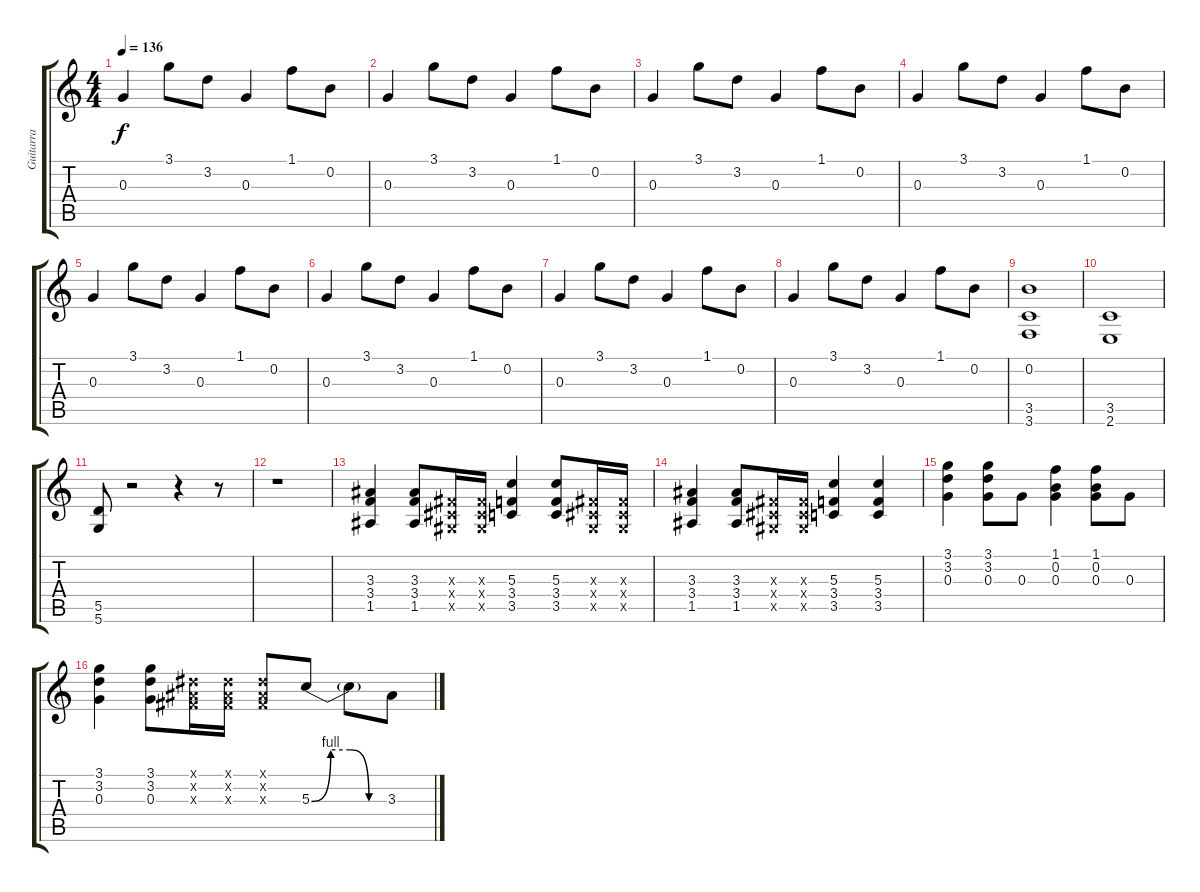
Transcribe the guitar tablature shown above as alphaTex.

\track ("Guitarra" "Guitarra") {instrument distortionguitar}
\staff {score tabs}
\tuning (E4 B3 G3 D3 A2 D2) {hide}
\ts (4 4)
\tempo 136
\clef g2
\ks c
0.3.4{dy f} 3.1.8 3.2.8 0.3.4 1.1.8 0.2.8 |
0.3.4 3.1.8 3.2.8 0.3.4 1.1.8 0.2.8 |
0.3.4 3.1.8 3.2.8 0.3.4 1.1.8 0.2.8 |
0.3.4 3.1.8 3.2.8 0.3.4 1.1.8 0.2.8 |
0.3.4 3.1.8 3.2.8 0.3.4 1.1.8 0.2.8 |
0.3.4 3.1.8 3.2.8 0.3.4 1.1.8 0.2.8 |
0.3.4 3.1.8 3.2.8 0.3.4 1.1.8 0.2.8 |
0.3.4 3.1.8 3.2.8 0.3.4 1.1.8 0.2.8 |
(0.2 3.5 3.6).1 |
(3.5 2.6).1 |
(5.5 5.6).8 r.2 r.4 r.8 |
r.1 |
(3.3 3.4 1.5).4 (3.3 3.4 1.5).8 (-1.3{x} -1.4{x} -1.5{x}).16 (-1.3{x} -1.4{x} -1.5{x}).16 (5.3 3.4 3.5).4 (5.3 3.4 3.5).8 (-1.3{x} -1.4{x} -1.5{x}).16 (-1.3{x} -1.4{x} -1.5{x}).16 |
(3.3 3.4 1.5).4 (3.3 3.4 1.5).8 (-1.3{x} -1.4{x} -1.5{x}).16 (-1.3{x} -1.4{x} -1.5{x}).16 (5.3 3.4 3.5).4 (5.3 3.4 3.5).4 |
(3.1 3.2 0.3).4 (3.1 3.2 0.3).8 0.3.8 (1.1 0.2 0.3).4 (1.1 0.2 0.3).8 0.3.8 |
(3.1 3.2 0.3).4 (3.1 3.2 0.3).8 (-1.1{x} -1.2{x} -1.3{x}).16 (-1.1{x} -1.2{x} -1.3{x}).16 (-1.1{x} -1.2{x} -1.3{x}).8 5.3{be (custom 0 0 15 4 30 4 45 0 60 0)}.8 5.3{t}.8 3.3.8
